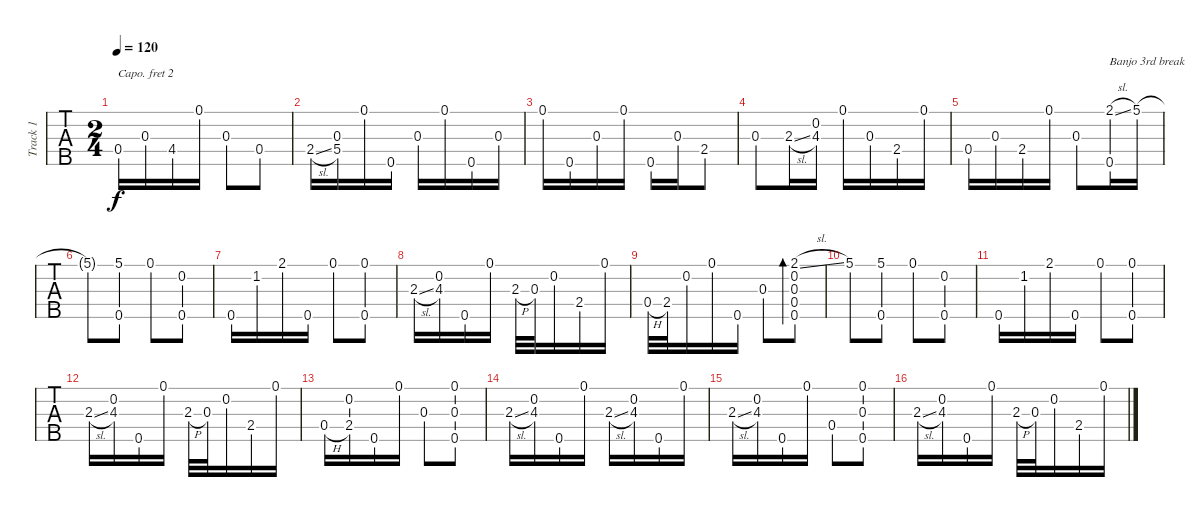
\track ("Track 1" "Track 1") {instrument banjo}
\staff {tabs}
\capo 2
\tuning (D4 B3 G3 D3 G4) {hide}
\displaytranspose 12
\ts (2 4)
\tempo 120
\clef g2
\ks c
0.4.16{dy f} 0.3.16 4.4.16 0.1.16 0.3.8 0.4.8 |
2.4{sl}.16 (0.3 5.4).16 0.1.16 0.5.16 0.3.16 0.1.16 0.5.16 0.3.16 |
0.1.16 0.5.16 0.3.16 0.1.16 0.5.16 0.3.16 2.4.8 |
0.3.8 2.3{sl}.16 (0.2 4.3).16 0.1.16 0.3.16 2.4.16 0.1.16 |
0.4.16 0.3.16 2.4.16 0.1.16 0.3.8 (2.1{sl} 0.5).16{txt "Banjo 3rd break"} 5.1.16 |
5.1{t}.8 (5.1 0.5).8 0.1.8 (0.2 0.5).8 |
0.5.16 1.2.16 2.1.16 0.5.16 0.1.8 (0.1 0.5).8 |
2.3{sl}.16 (0.2 4.3).16 0.5.16 0.1.16 2.3{h}.32 0.3.32 0.2.16 2.4.16 0.1.16 |
0.4{h}.32 2.4.32 0.2.16 0.1.16 0.5.16 0.3.8 (2.1{sl} 0.2 0.3 0.4 0.5).8{bd 60} |
5.1.8 (5.1 0.5).8 0.1.8 (0.2 0.5).8 |
0.5.16 1.2.16 2.1.16 0.5.16 0.1.8 (0.1 0.5).8 |
2.3{sl}.16 (0.2 4.3).16 0.5.16 0.1.16 2.3{h}.32 0.3.32 0.2.16 2.4.16 0.1.16 |
0.4{h}.16 (0.2 2.4).16 0.5.16 0.1.16 0.3.8 (0.1 0.3 0.5).8 |
2.3{sl}.16 (0.2 4.3).16 0.5.16 0.1.16 2.3{sl}.16 (0.2 4.3).16 0.5.16 0.1.16 |
2.3{sl}.16 (0.2 4.3).16 0.5.16 0.1.16 0.4.8 (0.1 0.3 0.5).8 |
2.3{sl}.16 (0.2 4.3).16 0.5.16 0.1.16 2.3{h}.32 0.3.32 0.2.16 2.4.16 0.1.16
